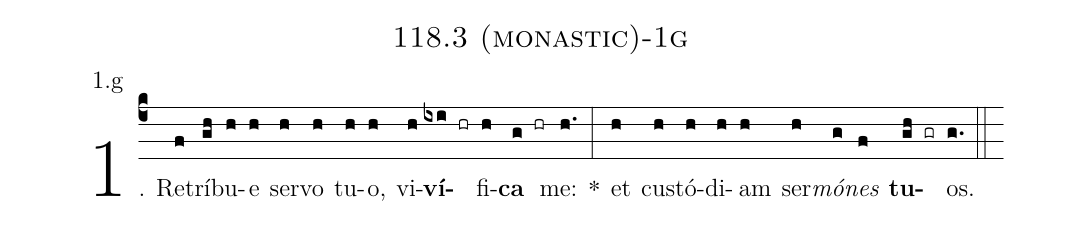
name: 118.3 (monastic)-1g;
annotation: 1.g;
%%
(c4)1. Re(f)trí(gh)bu(h)e(h) ser(h)vo(h) tu(h)o,(h) vi(h)<b>ví</b>(ixi hr)fi(h)<b>ca</b>(g hr) me:(h.) *(:) et(h) cus(h)tó(h)di(h)am(h) ser(h)<i>mó</i>(g)<i>nes</i>(f) <b>tu</b>(gh gr)os.(g.) (::)
